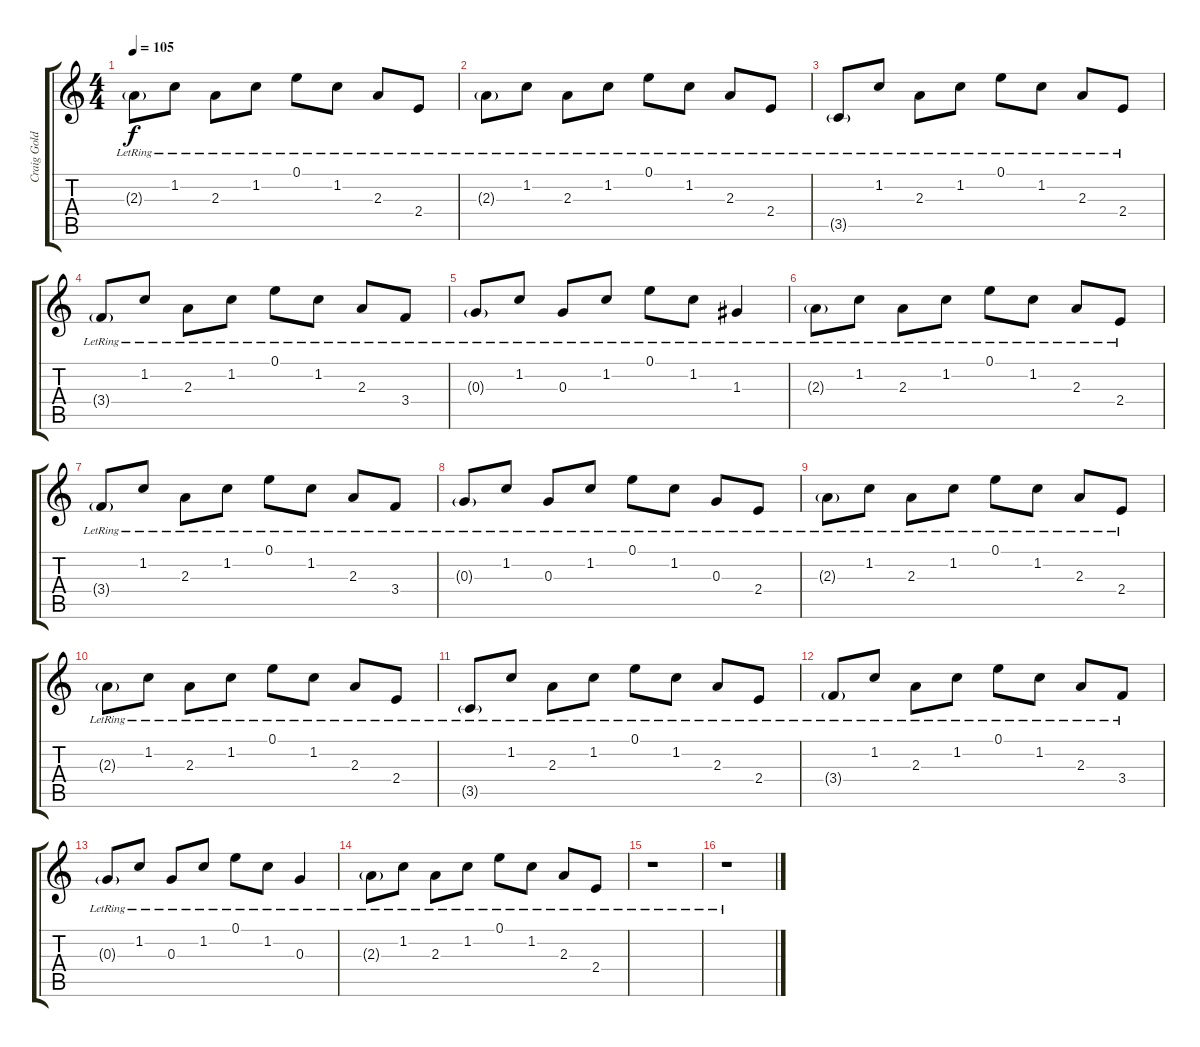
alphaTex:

\track ("Craig Goldy IV" "Craig Gold") {instrument electricguitarclean}
\staff {score tabs}
\tuning (E4 B3 G3 D3 A2 E2) {hide}
\ts (4 4)
\tempo 105
\clef g2
\ks c
2.3{g lr}.8{dy f} 1.2{lr}.8 2.3{lr}.8 1.2{lr}.8 0.1{lr}.8 1.2{lr}.8 2.3{lr}.8 2.4{lr}.8 |
2.3{g lr}.8 1.2{lr}.8 2.3{lr}.8 1.2{lr}.8 0.1{lr}.8 1.2{lr}.8 2.3{lr}.8 2.4{lr}.8 |
3.5{g lr}.8 1.2{lr}.8 2.3{lr}.8 1.2{lr}.8 0.1{lr}.8 1.2{lr}.8 2.3{lr}.8 2.4{lr}.8 |
3.4{g lr}.8 1.2{lr}.8 2.3{lr}.8 1.2{lr}.8 0.1{lr}.8 1.2{lr}.8 2.3{lr}.8 3.4{lr}.8 |
0.3{g lr}.8 1.2{lr}.8 0.3{lr}.8 1.2{lr}.8 0.1{lr}.8 1.2{lr}.8 1.3{lr}.4 |
2.3{g lr}.8 1.2{lr}.8 2.3{lr}.8 1.2{lr}.8 0.1{lr}.8 1.2{lr}.8 2.3{lr}.8 2.4{lr}.8 |
3.4{g lr}.8 1.2{lr}.8 2.3{lr}.8 1.2{lr}.8 0.1{lr}.8 1.2{lr}.8 2.3{lr}.8 3.4{lr}.8 |
0.3{g lr}.8 1.2{lr}.8 0.3{lr}.8 1.2{lr}.8 0.1{lr}.8 1.2{lr}.8 0.3{lr}.8 2.4{lr}.8 |
2.3{g lr}.8 1.2{lr}.8 2.3{lr}.8 1.2{lr}.8 0.1{lr}.8 1.2{lr}.8 2.3{lr}.8 2.4{lr}.8 |
2.3{g lr}.8 1.2{lr}.8 2.3{lr}.8 1.2{lr}.8 0.1{lr}.8 1.2{lr}.8 2.3{lr}.8 2.4{lr}.8 |
3.5{g lr}.8 1.2{lr}.8 2.3{lr}.8 1.2{lr}.8 0.1{lr}.8 1.2{lr}.8 2.3{lr}.8 2.4{lr}.8 |
3.4{g lr}.8 1.2{lr}.8 2.3{lr}.8 1.2{lr}.8 0.1{lr}.8 1.2{lr}.8 2.3{lr}.8 3.4{lr}.8 |
0.3{g lr}.8 1.2{lr}.8 0.3{lr}.8 1.2{lr}.8 0.1{lr}.8 1.2{lr}.8 0.3{lr}.4 |
2.3{g lr}.8 1.2{lr}.8 2.3{lr}.8 1.2{lr}.8 0.1{lr}.8 1.2{lr}.8 2.3{lr}.8 2.4{lr}.8 |
r.1 |
r.1
